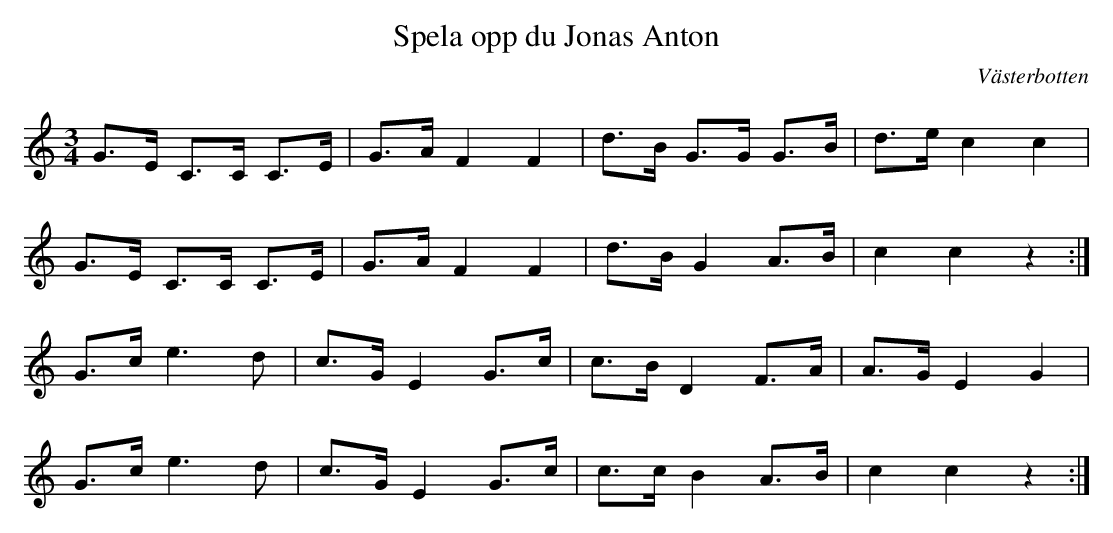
X:1
T:Spela opp du Jonas Anton
O:Västerbotten
L:1/8
M:3/4
K:C
V:1
G>E C>C C>E | G>A F2 F2 | d>B G>G G>B | d>e c2 c2 |
G>E C>C C>E | G>A F2 F2 | d>B G2 A>B | c2 c2 z2 :|
G>c e3 d | c>G E2 G>c | c>B D2 F>A | A>G E2 G2 |
G>c e3 d | c>G E2 G>c | c>c B2 A>B | c2 c2 z2 :|
